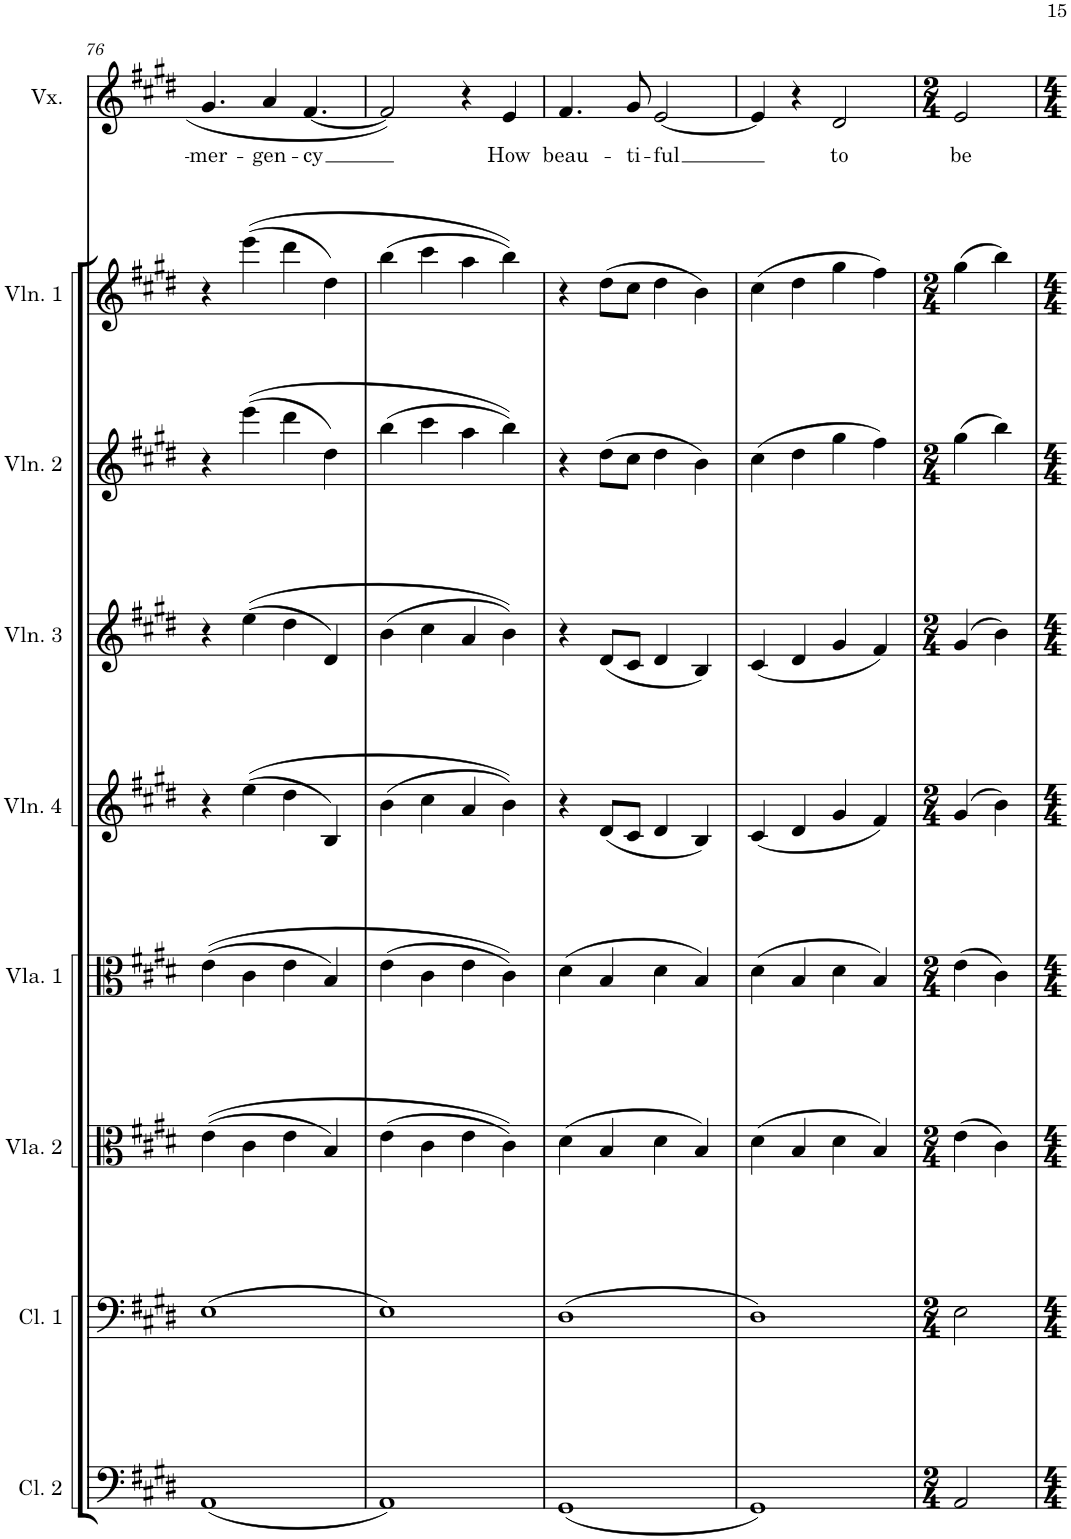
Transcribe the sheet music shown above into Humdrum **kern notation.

**kern	**kern	**kern	**kern	**kern	**kern	**kern	**kern	**kern	**text
*part9	*part8	*part7	*part6	*part5	*part4	*part3	*part2	*part1	*part1
*staff9	*staff8	*staff7	*staff6	*staff5	*staff4	*staff3	*staff2	*staff1	*staff1
*I"Cello 2	*I"Cello 1	*I"Viola 2	*I"Viola 1	*I"Violin 4	*I"Violin 3	*I"Violin 2	*I"Violin 1	*I"Vox	*
*I'Cl. 2	*I'Cl. 1	*I'Vla. 2	*I'Vla. 1	*I'Vln. 4	*I'Vln. 3	*I'Vln. 2	*I'Vln. 1	*I'Vx.	*
!!LO:PB:g=z
*clefF4	*clefF4	*clefC3	*clefC3	*clefG2	*clefG2	*clefG2	*clefG2	*clefG2	*
*k[f#c#g#d#]	*k[f#c#g#d#]	*k[f#c#g#d#]	*k[f#c#g#d#]	*k[f#c#g#d#]	*k[f#c#g#d#]	*k[f#c#g#d#]	*k[f#c#g#d#]	*k[f#c#g#d#]	*
*M4/4	*M4/4	*M4/4	*M4/4	*M4/4	*M4/4	*M4/4	*M4/4	*M4/4	*
=76	=76	=76	=76	=76	=76	=76	=76	=76	=76
!	!	!	!	!	!	!	!	!	!LO:LY:b
(1AA	(1E	((4e\	((4e\	4r	4r	4r	4r	4.g#/	-mer-
.	.	4c#\	4c#\	((4ee\	((4ee\	((4eee\	((4eee\	.	.
!	!	!	!	!	!	!	!	!	!LO:LY:b
.	.	.	.	.	.	.	.	4a/	-gen-
.	.	4e\	4e\	4dd#\	4dd#\	4ddd#\	4ddd#\	.	.
!	!	!	!	!	!	!	!	!	!LO:LY:b
.	.	.	.	.	.	.	.	[4.f#/	-cy
.	.	4B/)	4B/)	4B/)	4d#/)	4dd#\)	4dd#\)	.	.
=77	=77	=77	=77	=77	=77	=77	=77	=77	=77
1AA)	1E)	(4e\	(4e\	(4b\	(4b\	(4bb\	(4bb\	2f#/]	.
.	.	4c#\	4c#\	4cc#\	4cc#\	4ccc#\	4ccc#\	.	.
.	.	4e\	4e\	4a/	4a/	4aa\	4aa\	4r	.
!	!	!	!	!	!	!	!	!	!LO:LY:b
.	.	4c#\))	4c#\))	4b\))	4b\))	4bb\))	4bb\))	4e/	How
=78	=78	=78	=78	=78	=78	=78	=78	=78	=78
!	!	!	!	!	!	!	!	!	!LO:LY:b
(1GG#	(1D#	(4d#\	(4d#\	4r	4r	4r	4r	4.f#/	beau-
.	.	4B/	4B/	(8d#/L	(8d#/L	(8dd#\L	(8dd#\L	.	.
!	!	!	!	!	!	!	!	!	!LO:LY:b
.	.	.	.	8c#/J	8c#/J	8cc#\J	8cc#\J	8g#/	ti-
!	!	!	!	!	!	!	!	!	!LO:LY:b
.	.	4d#\	4d#\	4d#/	4d#/	4dd#\	4dd#\	[2e/	ful
.	.	4B/)	4B/)	4B/)	4B/)	4b\)	4b\)	.	.
=79	=79	=79	=79	=79	=79	=79	=79	=79	=79
1GG#)	1D#)	(4d#\	(4d#\	(4c#/	(4c#/	(4cc#\	(4cc#\	4e/]	.
.	.	4B/	4B/	4d#/	4d#/	4dd#\	4dd#\	4r	.
!	!	!	!	!	!	!	!	!	!LO:LY:b
.	.	4d#\	4d#\	4g#/	4g#/	4gg#\	4gg#\	2d#/	to
.	.	4B/)	4B/)	4f#/)	4f#/)	4ff#\)	4ff#\)	.	.
=80	=80	=80	=80	=80	=80	=80	=80	=80	=80
*M2/4	*M2/4	*M2/4	*M2/4	*M2/4	*M2/4	*M2/4	*M2/4	*M2/4	*
!	!	!	!	!	!	!	!	!	!LO:LY:b
2AA/	2E\	(4e\	(4e\	(4g#/	(4g#/	(4gg#\	(4gg#\	2e/	be
.	.	4c#\)	4c#\)	4b\)	4b\)	4bb\)	4bb\)	.	.
=	=	=	=	=	=	=	=	=	=
*-	*-	*-	*-	*-	*-	*-	*-	*-	*-
